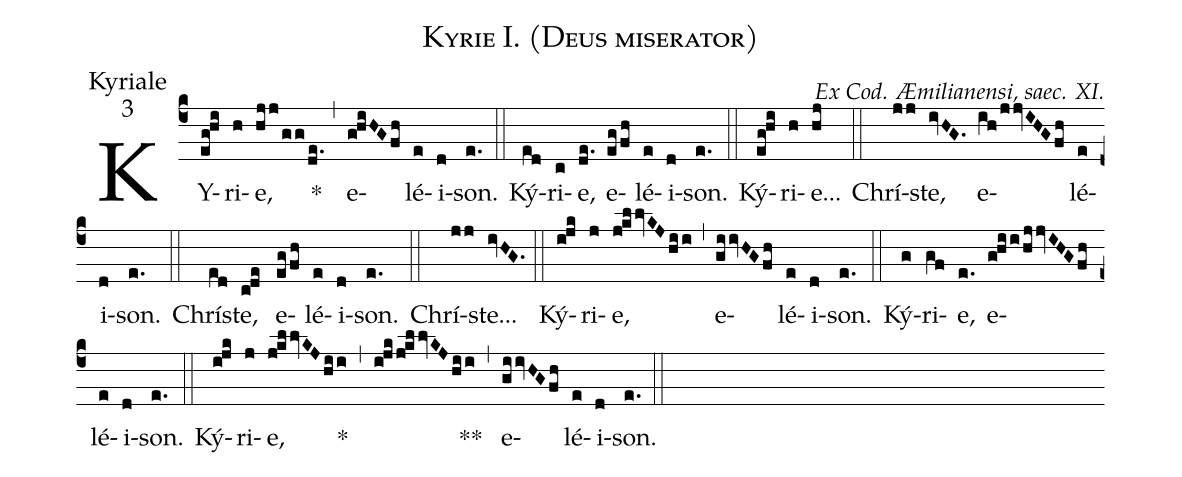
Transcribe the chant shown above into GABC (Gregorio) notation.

name:Kyrie I. (Deus miserator);
office-part:Kyriale;
mode:3;
commentary:Ex Cod. Æmilianensi, saec. XI.;
%%
(c4) KY(eg!hi)ri(h)e,(hjj/gg/de.) *(,) e(g!hiHGfh)lé(e)i(d)son.(e.) (::)
Ký(ed)ri(c)e,(de.)  e(eg/fh)lé(e)i(d)son.(e.) (::)
Ký(eg!hi)ri(h)e...(hj) (::)
Chrí(jj)ste,(ivHG.) e(ih/jjvIHG/fh)lé(e)i(d)son.(e.) (::)
Chrí(ed)ste,(c!de) e(eg/fh)lé(e)i(d)son.(e.) (::)
Chrí(jj)ste...(ivHG.) (::)
Ký(i!jk)ri(j)e,(j!kllvKJ/hii) (,) e(giivHG/fh)lé(e)i(d)son.(e.) (::)
Ký(g)ri(gf)e,(e.) e(g!hii/hjjvIHG/fh)lé(e)i(d)son.(e.) (::)
Ký(i!jk)ri(j)e,(j!kllvKJ/hii) *(,) (i!jk/j!kllvKJ/hii) **(,) e(giivHG/fh)lé(e)i(d)son.(e.) (::)
